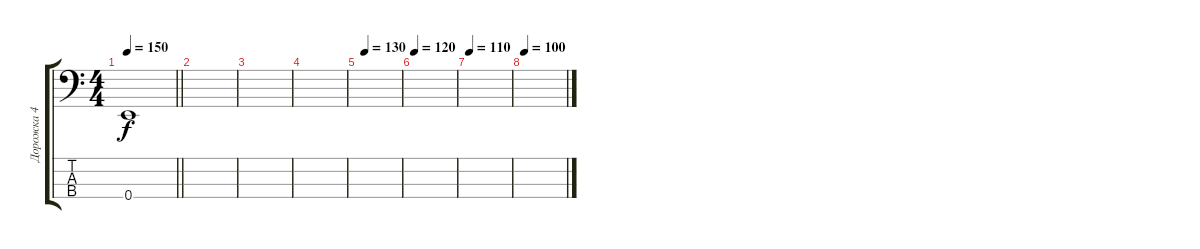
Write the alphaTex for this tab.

\track ("Дорожка 4" "Дорожка 4") {instrument electricbassfinger}
\staff {score tabs}
\tuning (G2 D2 A1 E1) {hide}
\ts (4 4)
\tempo 150
\clef f4
\barLineRight lightlight
\ks c
0.4.1{dy f} |
|
|
|
\tempo (130 0.125)
|
\tempo 120
|
\tempo 110
|
\tempo 100
